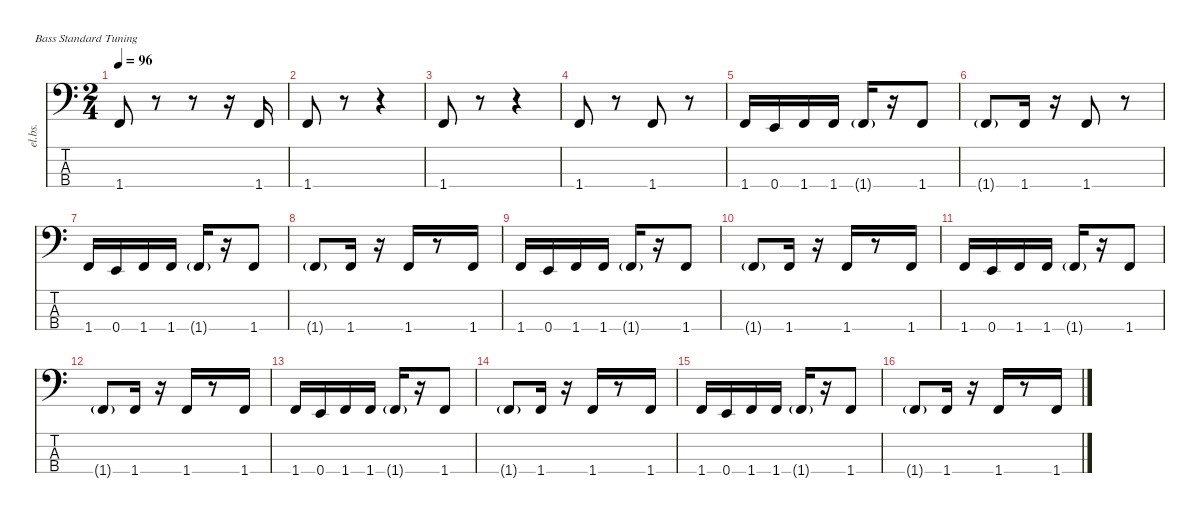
\defaultSystemsLayout 4
\hideDynamics
\bracketExtendMode nobrackets
\otherSystemsTrackNameOrientation horizontal
\track ("Bass" "el.bs.") {instrument electricbassfinger}
\staff {score tabs}
\tuning (G2 D2 A1 E1)
\ts (2 4)
\tempo 96
\clef f4
\ks c
1.4.8{dy f beam Up} r.8{beam Up} r.8{beam Up} r.16{beam Up} 1.4.16{beam Up} |
1.4.8{beam Up} r.8{beam Up} r.4{beam Up} |
1.4.8{beam Up} r.8{beam Up} r.4{beam Up} |
1.4.8{beam Up} r.8{beam Up} 1.4.8{beam Up} r.8{beam Up} |
1.4.16{beam Up} 0.4.16{beam Up} 1.4.16{beam Up} 1.4.16{beam Up} 1.4{g}.16{dy fff beam Up} r.16{beam Up} 1.4.8{dy f beam Up} |
1.4{g}.8{dy fff beam Up} 1.4.16{dy f beam Up} r.16{beam Up} 1.4.8{beam Up} r.8{beam Up} |
1.4.16{beam Up} 0.4.16{beam Up} 1.4.16{beam Up} 1.4.16{beam Up} 1.4{g}.16{dy fff beam Up} r.16{beam Up} 1.4.8{dy f beam Up} |
1.4{g}.8{dy fff beam Up} 1.4.16{dy f beam Up} r.16{beam Up} 1.4.16{beam Up} r.8{beam Up} 1.4.16{beam Up} |
1.4.16{beam Up} 0.4.16{beam Up} 1.4.16{beam Up} 1.4.16{beam Up} 1.4{g}.16{dy fff beam Up} r.16{beam Up} 1.4.8{dy f beam Up} |
1.4{g}.8{dy fff beam Up} 1.4.16{dy f beam Up} r.16{beam Up} 1.4.16{beam Up} r.8{beam Up} 1.4.16{beam Up} |
1.4.16{beam Up} 0.4.16{beam Up} 1.4.16{beam Up} 1.4.16{beam Up} 1.4{g}.16{dy fff beam Up} r.16{beam Up} 1.4.8{dy f beam Up} |
1.4{g}.8{dy fff beam Up} 1.4.16{dy f beam Up} r.16{beam Up} 1.4.16{beam Up} r.8{beam Up} 1.4.16{beam Up} |
1.4.16{beam Up} 0.4.16{beam Up} 1.4.16{beam Up} 1.4.16{beam Up} 1.4{g}.16{dy fff beam Up} r.16{beam Up} 1.4.8{dy f beam Up} |
1.4{g}.8{dy fff beam Up} 1.4.16{dy f beam Up} r.16{beam Up} 1.4.16{beam Up} r.8{beam Up} 1.4.16{beam Up} |
1.4.16{beam Up} 0.4.16{beam Up} 1.4.16{beam Up} 1.4.16{beam Up} 1.4{g}.16{dy fff beam Up} r.16{beam Up} 1.4.8{dy f beam Up} |
1.4{g}.8{dy fff beam Up} 1.4.16{dy f beam Up} r.16{beam Up} 1.4.16{beam Up} r.8{beam Up} 1.4.16{beam Up}
